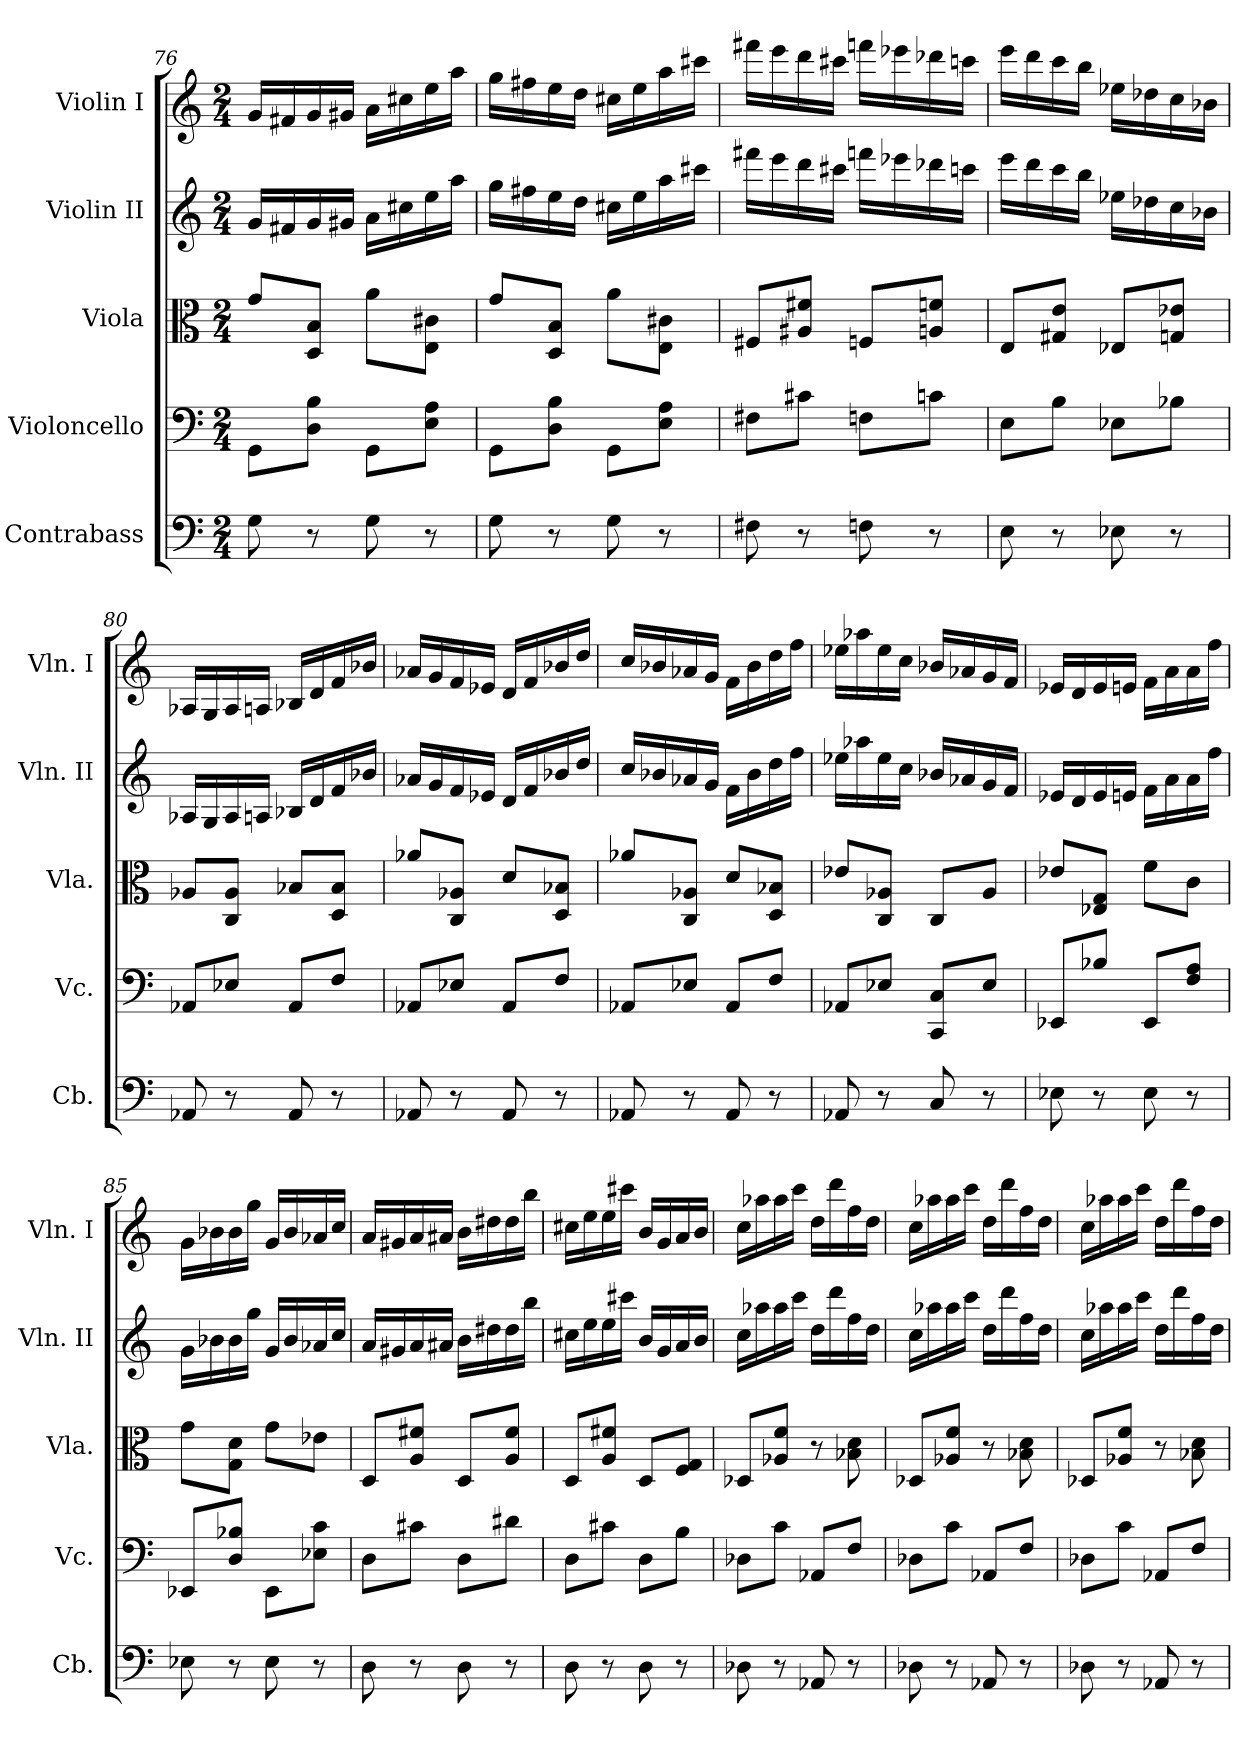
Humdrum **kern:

**kern	**kern	**kern	**kern	**kern
*part5	*part4	*part3	*part2	*part1
*staff5	*staff4	*staff3	*staff2	*staff1
*I"Contrabass	*I"Violoncello	*I"Viola	*I"Violin II	*I"Violin I
*I'Cb.	*I'Vc.	*I'Vla.	*I'Vln. II	*I'Vln. I
!!LO:LB:g=z
*clefF4	*clefF4	*clefC3	*clefG2	*clefG2
*ITrd7c12	*	*	*	*
*k[]	*k[]	*k[]	*k[]	*k[]
*M2/4	*M2/4	*M2/4	*M2/4	*M2/4
=76	=76	=76	=76	=76
8GG\	8GG\L	8g/L	16g/LL	16g/LL
.	.	.	16f#X/	16f#X/
8r	8D\ 8B\J	8D/ 8B/J	16g/	16g/
.	.	.	16g#X/JJ	16g#X/JJ
8GG\	8GG\L	8a\L	16a\LL	16a\LL
.	.	.	16cc#X\	16cc#X\
8r	8E\ 8A\J	8E\ 8c#X\J	16ee\	16ee\
.	.	.	16aa\JJ	16aa\JJ
=77	=77	=77	=77	=77
8GG\	8GG\L	8g/L	16gg\LL	16gg\LL
.	.	.	16ff#X\	16ff#X\
8r	8D\ 8B\J	8D/ 8B/J	16ee\	16ee\
.	.	.	16dd\JJ	16dd\JJ
8GG\	8GG\L	8a\L	16cc#X\LL	16cc#X\LL
.	.	.	16ee\	16ee\
8r	8E\ 8A\J	8E\ 8c#X\J	16aa\	16aa\
.	.	.	16ccc#X\JJ	16ccc#X\JJ
=78	=78	=78	=78	=78
8FF#X\	8F#X\L	8F#X/L	16fff#X\LL	16fff#X\LL
.	.	.	16eee\	16eee\
8r	8c#X\J	8A#X/ 8f#X/J	16ddd\	16ddd\
.	.	.	16ccc#X\JJ	16ccc#X\JJ
8FFn\	8Fn\L	8Fn/L	16fffn\LL	16fffn\LL
.	.	.	16eee-X\	16eee-X\
8r	8cn\J	8An/ 8fn/J	16ddd-X\	16ddd-X\
.	.	.	16cccn\JJ	16cccn\JJ
=79	=79	=79	=79	=79
8EE\	8E\L	8E/L	16eee\LL	16eee\LL
.	.	.	16ddd\	16ddd\
8r	8B\J	8G#X/ 8e/J	16ccc\	16ccc\
.	.	.	16bb\JJ	16bb\JJ
8EE-X\	8E-X\L	8E-X/L	16ee-X\LL	16ee-X\LL
.	.	.	16dd-X\	16dd-X\
8r	8B-X\J	8Gn/ 8e-X/J	16cc\	16cc\
.	.	.	16b-X\JJ	16b-X\JJ
!!LO:PB:g=z
=80	=80	=80	=80	=80
8AAA-X/	8AA-X/L	8A-X/L	16A-X/LL	16A-X/LL
.	.	.	16G/	16G/
8r	8E-X/J	8C/ 8A-/J	16A-/	16A-/
.	.	.	16An/JJ	16An/JJ
8AAA-/	8AA-/L	8B-X/L	16B-X/LL	16B-X/LL
.	.	.	16d/	16d/
8r	8F/J	8D/ 8B-/J	16f/	16f/
.	.	.	16b-X/JJ	16b-X/JJ
=81	=81	=81	=81	=81
8AAA-X/	8AA-X/L	8a-X/L	16a-X/LL	16a-X/LL
.	.	.	16g/	16g/
8r	8E-X/J	8C/ 8A-X/J	16f/	16f/
.	.	.	16e-X/JJ	16e-X/JJ
8AAA-/	8AA-/L	8d/L	16d/LL	16d/LL
.	.	.	16f/	16f/
8r	8F/J	8D/ 8B-X/J	16b-X/	16b-X/
.	.	.	16dd/JJ	16dd/JJ
=82	=82	=82	=82	=82
8AAA-X/	8AA-X/L	8a-X/L	16cc/LL	16cc/LL
.	.	.	16b-X/	16b-X/
8r	8E-X/J	8C/ 8A-X/J	16a-X/	16a-X/
.	.	.	16g/JJ	16g/JJ
8AAA-/	8AA-/L	8d/L	16f\LL	16f\LL
.	.	.	16b-\	16b-\
8r	8F/J	8D/ 8B-X/J	16dd\	16dd\
.	.	.	16ff\JJ	16ff\JJ
=83	=83	=83	=83	=83
8AAA-X/	8AA-X/L	8e-X/L	16ee-X\LL	16ee-X\LL
.	.	.	16aa-X\	16aa-X\
8r	8E-X/J	8C/ 8A-X/J	16ee-\	16ee-\
.	.	.	16cc\JJ	16cc\JJ
8CC/	8CC/ 8C/L	8C/L	16b-X/LL	16b-X/LL
.	.	.	16a-X/	16a-X/
8r	8E-/J	8A-/J	16g/	16g/
.	.	.	16f/JJ	16f/JJ
!!LO:LB:g=z
=84	=84	=84	=84	=84
8EE-X\	8EE-X/L	8e-X/L	16e-X/LL	16e-X/LL
.	.	.	16d/	16d/
8r	8B-X/J	8E-X/ 8G/J	16e-/	16e-/
.	.	.	16en/JJ	16en/JJ
8EE-\	8EE-/L	8f\L	16f\LL	16f\LL
.	.	.	16a\	16a\
8r	8F/ 8A/J	8c\J	16a\	16a\
.	.	.	16ff\JJ	16ff\JJ
=85	=85	=85	=85	=85
8EE-X\	8EE-X/L	8g\L	16g\LL	16g\LL
.	.	.	16b-X\	16b-X\
8r	8D/ 8B-X/J	8G\ 8d\J	16b-\	16b-\
.	.	.	16gg\JJ	16gg\JJ
8EE-\	8EE-\L	8g\L	16g/LL	16g/LL
.	.	.	16b-/	16b-/
8r	8E-X\ 8c\J	8e-X\J	16a-X/	16a-X/
.	.	.	16cc/JJ	16cc/JJ
=86	=86	=86	=86	=86
8DD\	8D\L	8D/L	16a/LL	16a/LL
.	.	.	16g#X/	16g#X/
8r	8c#X\J	8A/ 8f#X/J	16a/	16a/
.	.	.	16a#X/JJ	16a#X/JJ
8DD\	8D\L	8D/L	16b\LL	16b\LL
.	.	.	16dd#X\	16dd#X\
8r	8d#X\J	8A/ 8f#/J	16dd#\	16dd#\
.	.	.	16bb\JJ	16bb\JJ
=87	=87	=87	=87	=87
8DD\	8D\L	8D/L	16cc#X\LL	16cc#X\LL
.	.	.	16ee\	16ee\
8r	8c#X\J	8A/ 8f#X/J	16ee\	16ee\
.	.	.	16ccc#X\JJ	16ccc#X\JJ
8DD\	8D\L	8D/L	16b/LL	16b/LL
.	.	.	16g/	16g/
8r	8B\J	8F/ 8G/J	16a/	16a/
.	.	.	16b/JJ	16b/JJ
!!LO:PB:g=z
=88	=88	=88	=88	=88
8DD-X\	8D-X\L	8D-X/L	16cc\LL	16cc\LL
.	.	.	16aa-X\	16aa-X\
8r	8c\J	8A-X/ 8f/J	16aa-\	16aa-\
.	.	.	16ccc\JJ	16ccc\JJ
8AAA-X/	8AA-X/L	8r	16dd\LL	16dd\LL
.	.	.	16ddd\	16ddd\
8r	8F/J	8B-X\ 8d\	16ff\	16ff\
.	.	.	16dd\JJ	16dd\JJ
=89	=89	=89	=89	=89
8DD-X\	8D-X\L	8D-X/L	16cc\LL	16cc\LL
.	.	.	16aa-X\	16aa-X\
8r	8c\J	8A-X/ 8f/J	16aa-\	16aa-\
.	.	.	16ccc\JJ	16ccc\JJ
8AAA-X/	8AA-X/L	8r	16dd\LL	16dd\LL
.	.	.	16ddd\	16ddd\
8r	8F/J	8B-X\ 8d\	16ff\	16ff\
.	.	.	16dd\JJ	16dd\JJ
=90	=90	=90	=90	=90
8DD-X\	8D-X\L	8D-X/L	16cc\LL	16cc\LL
.	.	.	16aa-X\	16aa-X\
8r	8c\J	8A-X/ 8f/J	16aa-\	16aa-\
.	.	.	16ccc\JJ	16ccc\JJ
8AAA-X/	8AA-X/L	8r	16dd\LL	16dd\LL
.	.	.	16ddd\	16ddd\
8r	8F/J	8B-X\ 8d\	16ff\	16ff\
.	.	.	16dd\JJ	16dd\JJ
=	=	=	=	=
*-	*-	*-	*-	*-
